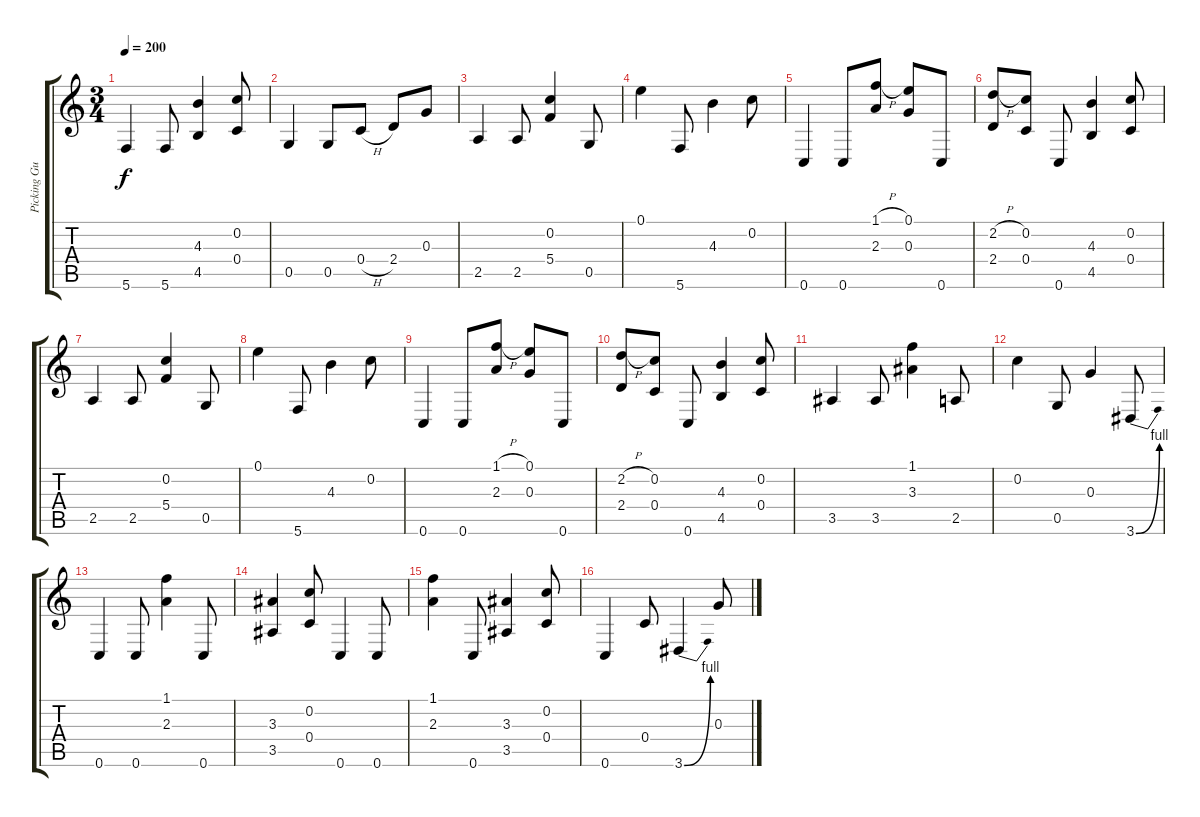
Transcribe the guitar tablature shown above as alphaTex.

\track ("Picking Guitar" "Picking Gu") {instrument acousticguitarsteel}
\staff {score tabs}
\tuning (E4 C4 G3 C3 G2 C2) {hide}
\ts (3 4)
\tempo 200
\clef g2
\ks c
5.6.4{dy f} 5.6.8 (4.3 4.5).4 (0.2 0.4).8 |
0.5.4 0.5.8 0.4{h}.8 2.4.8 0.3.8 |
2.5.4 2.5.8 (0.2 5.4).4 0.5.8 |
0.1.4 5.6.8 4.3.4 0.2.8 |
0.6.4 0.6.8 (1.1{h} 2.3).8 (0.1 0.3).8 0.6.8 |
(2.2{h} 2.4).8 (0.2 0.4).8 0.6.8 (4.3 4.5).4 (0.2 0.4).8 |
2.5.4 2.5.8 (0.2 5.4).4 0.5.8 |
0.1.4 5.6.8 4.3.4 0.2.8 |
0.6.4 0.6.8 (1.1{h} 2.3).8 (0.1 0.3).8 0.6.8 |
(2.2{h} 2.4).8 (0.2 0.4).8 0.6.8 (4.3 4.5).4 (0.2 0.4).8 |
3.5.4 3.5.8 (1.1 3.3).4 2.5.8 |
0.2.4 0.5.8 0.3.4 3.6{be (bend 0 0 60 4)}.8 |
0.6.4 0.6.8 (1.1 2.3).4 0.6.8 |
(3.3 3.5).4 (0.2 0.4).8 0.6.4 0.6.8 |
(1.1 2.3).4 0.6.8 (3.3 3.5).4 (0.2 0.4).8 |
0.6.4 0.4.8 3.6{be (bend 0 0 60 4)}.4 0.3.8
